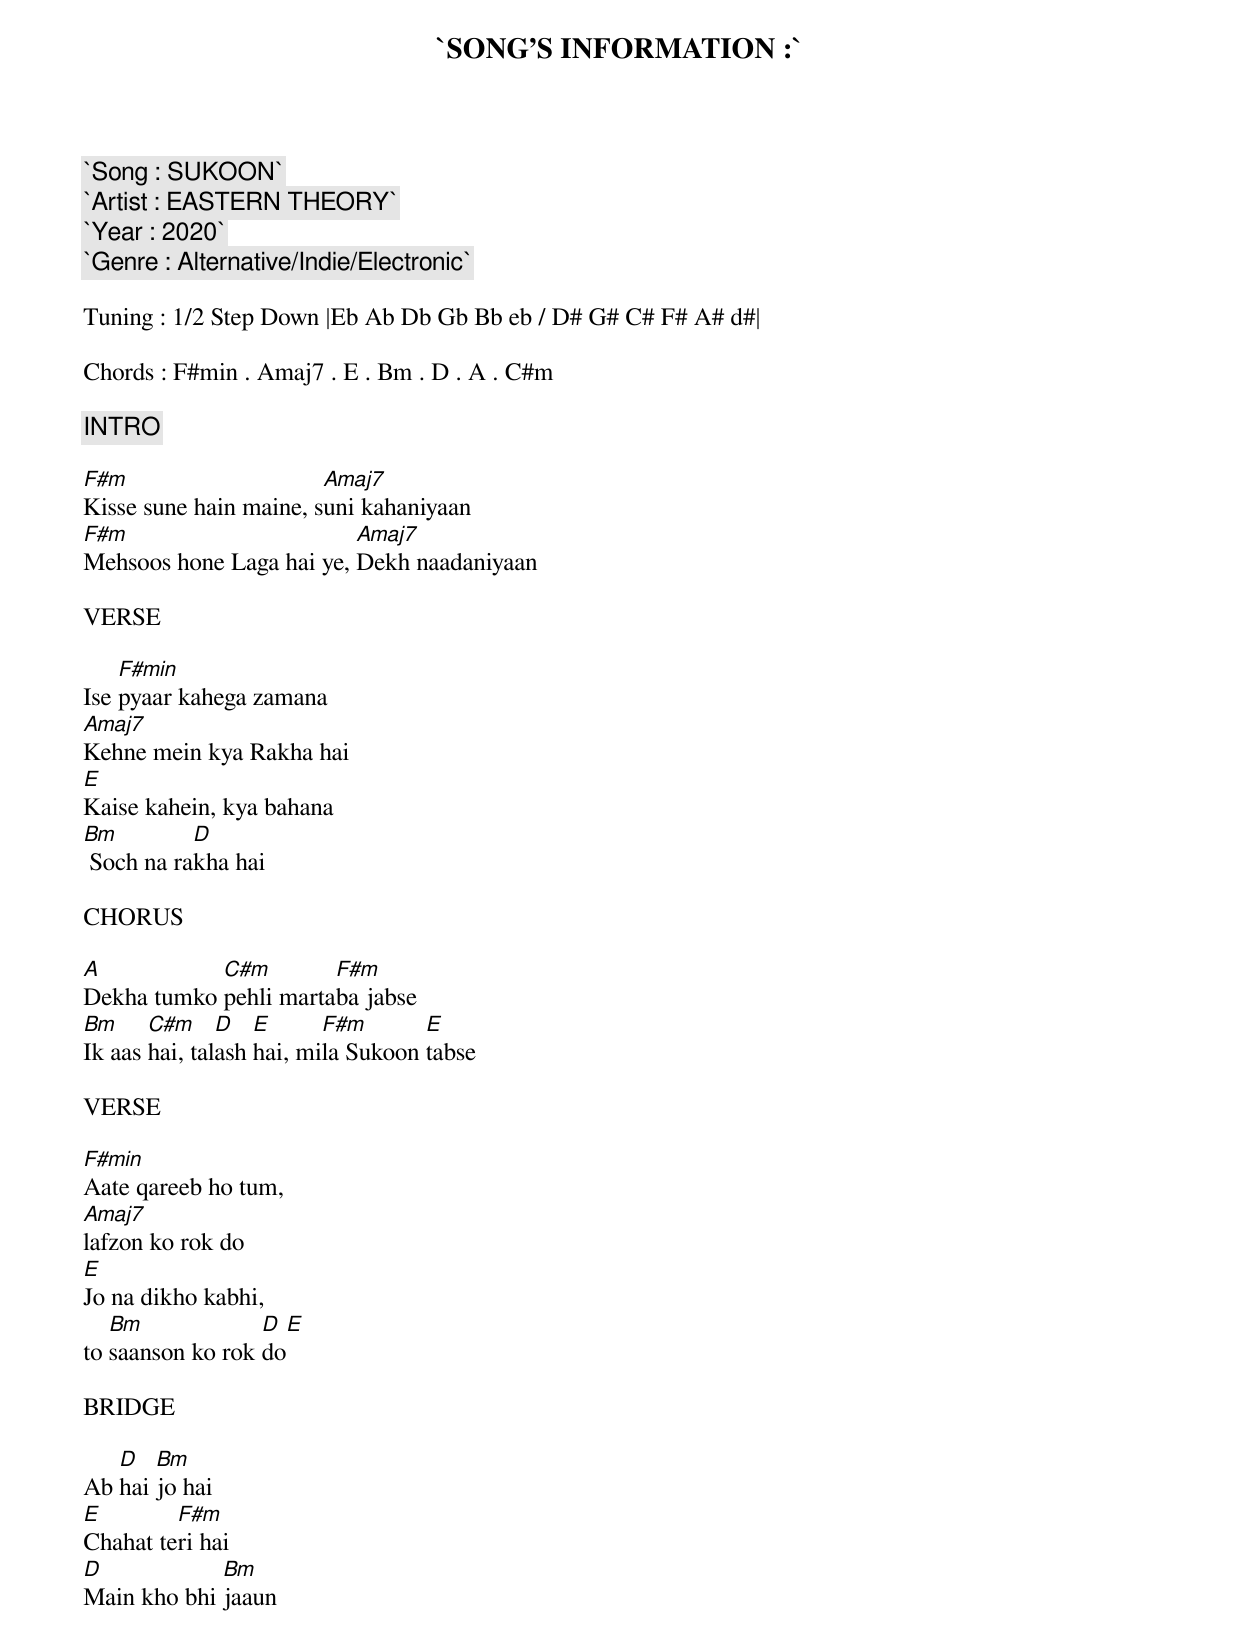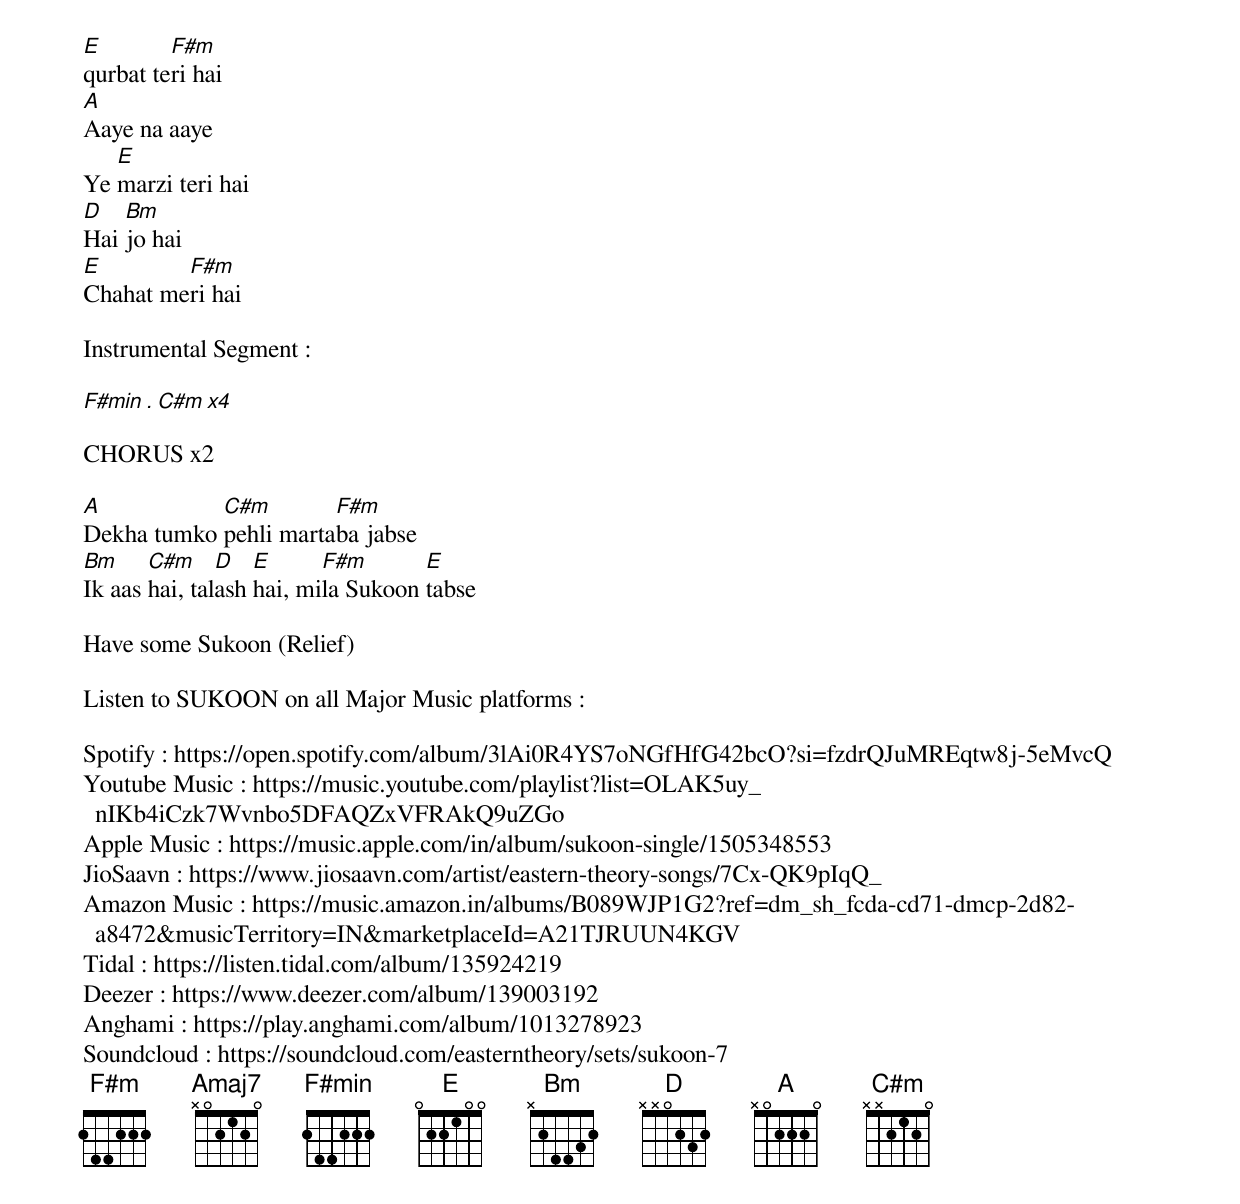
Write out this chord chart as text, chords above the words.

`SONG'S INFORMATION :`

`Song : SUKOON`
`Artist : EASTERN THEORY`
`Year : 2020`
`Genre : Alternative/Indie/Electronic`

Tuning : 1/2 Step Down |Eb Ab Db Gb Bb eb / D# G# C# F# A# d#|

Chords : F#min . Amaj7 . E . Bm . D . A . C#m

INTRO

F#m                     Amaj7
Kisse sune hain maine, suni kahaniyaan
F#m                       Amaj7
Mehsoos hone Laga hai ye, Dekh naadaniyaan

VERSE

    F#min
Ise pyaar kahega zamana
Amaj7
Kehne mein kya Rakha hai
E
Kaise kahein, kya bahana
Bm         D
 Soch na rakha hai

CHORUS

A           C#m        F#m
Dekha tumko pehli martaba jabse
Bm     C#m     D   E      F#m       E
Ik aas hai, talash hai, mila Sukoon tabse

VERSE

F#min
Aate qareeb ho tum,
Amaj7
lafzon ko rok do
E
Jo na dikho kabhi,
   Bm             D  E
to saanson ko rok do

BRIDGE

   D   Bm
Ab hai jo hai
E        F#m
Chahat teri hai
D            Bm
Main kho bhi jaaun
E        F#m
qurbat teri hai
A
Aaye na aaye
   E
Ye marzi teri hai
D   Bm
Hai jo hai
E        F#m
Chahat meri hai

Instrumental Segment :

F#min . C#m x4

CHORUS x2

A           C#m        F#m
Dekha tumko pehli martaba jabse
Bm     C#m     D   E      F#m       E
Ik aas hai, talash hai, mila Sukoon tabse

Have some Sukoon (Relief)

Listen to SUKOON on all Major Music platforms :

Spotify : https://open.spotify.com/album/3lAi0R4YS7oNGfHfG42bcO?si=fzdrQJuMREqtw8j-5eMvcQ
Youtube Music : https://music.youtube.com/playlist?list=OLAK5uy_nIKb4iCzk7Wvnbo5DFAQZxVFRAkQ9uZGo
Apple Music : https://music.apple.com/in/album/sukoon-single/1505348553
JioSaavn : https://www.jiosaavn.com/artist/eastern-theory-songs/7Cx-QK9pIqQ_
Amazon Music : https://music.amazon.in/albums/B089WJP1G2?ref=dm_sh_fcda-cd71-dmcp-2d82-a8472&musicTerritory=IN&marketplaceId=A21TJRUUN4KGV
Tidal : https://listen.tidal.com/album/135924219
Deezer : https://www.deezer.com/album/139003192
Anghami : https://play.anghami.com/album/1013278923
Soundcloud : https://soundcloud.com/easterntheory/sets/sukoon-7
